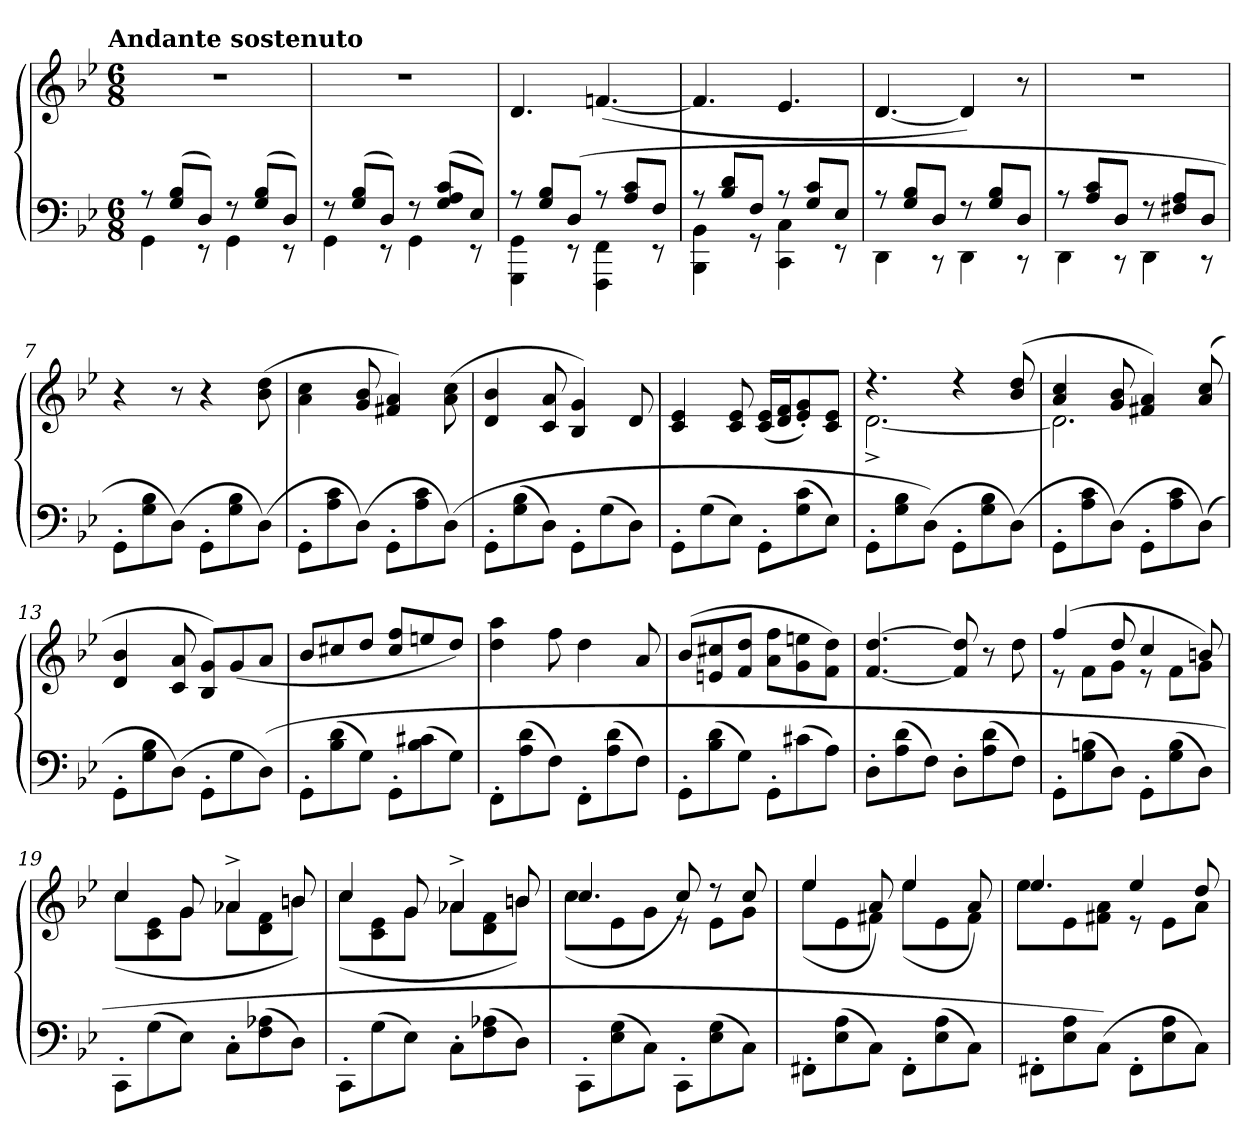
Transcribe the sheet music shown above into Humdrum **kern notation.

**kern	**kern
*part1	*part1
*staff2	*staff1
*clefF4	*clefG2
*k[b-e-]	*k[b-e-]
*g:	*g:
!!LO:TX:omd:t=Andante sostenuto
*M6/8	*M6/8
*MM60	*MM60
=1	=1
*^	*
8r	4GG\	2.r
(8G/ 8B-/L	.	.
8D/J)	8r	.
8r	4GG\	.
(8G/ 8B-/L	.	.
8D/J)	8r	.
=2	=2	=2
8r	4GG\	2.r
(8G/ 8B-/L	.	.
8D/J)	8r	.
8r	4GG\	.
(8G/ 8A/ 8c/L	.	.
8E-/J)	8r	.
=3	=3	=3
8r	4GGG\ 4GG\	4.d/
8G/ 8B-/L	.	.
(8D/J	8r	.
8r	4FFF\ 4FF\	([4.fn/
8A/ 8c/L	.	.
8F/J	8r	.
=4	=4	=4
8r	4BBB-\ 4BB-\	4.f/]
8B-/ 8d/L	.	.
8F/J	8r	.
8r	4CC\ 4C\	4.e-/
8G/ 8c/L	.	.
8E-/J	8r	.
=5	=5	=5
8r	4DD\	[4.d/
8G/ 8B-/L	.	.
8D/J	8r	.
8r	4DD\	4d/])
8G/ 8B-/L	.	.
8D/J	8r	8r
=6	=6	=6
8r	4DD\	2.r
8A/ 8c/L	.	.
8D/J	8r	.
8r	4DD\	.
8F#X/ 8A/L	.	.
8D/J	8r	.
*v	*v	*
=7	=7
8GG'\L	4r
8G\ 8B-\	.
(8D\J)	8r
8GG'\L	4r
8G\ 8B-\	.
(8D\J)	(8b-\ 8dd\
=8	=8
8GG'\L	4a\ 4cc\
8A\ 8c\	.
(8D\J)	8g/ 8b-/
8GG'\L	4f#X/ 4a/)
8A\ 8c\	.
(8D\J)	(8a\ 8cc\
=9	=9
8GG'\L	4d/ 4b-/
(8G\ 8B-\	.
8D\J)	8c/ 8a/
8GG'\L	4B-/ 4g/)
(8G\	.
8D\J)	8d/
=10	=10
8GG'\L	4c/ 4e-/
(8G\	.
8E-\J)	8c/ 8e-/
8GG'\L	(16c/ 16e-/LL
.	16d/ 16f/J
(8G\ 8c\	8e-'/ 8g'/)
8E-\J)	8c/ 8e-/J
=11	=11
*	*^
8GG'\L	4.r	[2.d^\
8G\ 8B-\	.	.
(8D\J)	.	.
8GG'\L	4r	.
8G\ 8B-\	.	.
(8D\J)	(8b-/ 8dd/	.
=12	=12	=12
8GG'\L	4a/ 4cc/	2.d\]
8A\ 8c\	.	.
(8D\J)	8g/ 8b-/	.
8GG'\L	4f#X/ 4a/)	.
8A\ 8c\	.	.
(8D\J)	(8a/ 8cc/	.
*	*v	*v
=13	=13
8GG'\L	4d/ 4b-/
8G\ 8B-\	.
(8D\J)	8c/ 8a/
8GG'\L	8B-/ 8g/L)
8G\	(8g/
(8D\J)	8a/J
=14	=14
8GG'\L	8b-/L
(8B-\ 8d\	8cc#X/
8G\J)	8dd/J
8GG'\L	8cc#/ 8ff/L
(8B-\ 8c#X\	8een/
8G\J)	8dd/J)
=15	=15
8FF'\L	4dd\ 4aa\
(8A\ 8d\	.
8F\J)	8ff\
8FF'\L	4dd\
(8A\ 8d\	.
8F\J)	8a/
=16	=16
8GG'\L	(8b-/L
(8B-\ 8d\	8en/ 8cc#X/
8G\J)	8f/ 8dd/J
8GG'\L	8a\ 8ff\L
(8c#X\	8g\ 8een\
8A\J)	8f\ 8dd\J)
=17	=17
8D'\L	[4.f/ [4.dd/
(8A\ 8d\	.
8F\J)	.
8D'\L	8f]/ 8dd]/
(8A\ 8d\	8r
8F\J)	8dd\
=18	=18
*	*^
8GG'\L	(4ff/	8r
(8G\ 8Bn\	.	8f\L
8D\J)	8dd/	8g\J
8GG'\L	4cc/	8r
(8G\ 8B\	.	8f\L
8D\J)	8bn/)	8g\J
=19	=19	=19
8CC'\L	4cc/	(8cc\L
(8G\	.	8c\ 8e-\
8E-\J)	8g/	8g\J
8C'\L	4a-X^/	8a-X\L
(8F\ 8A-X\	.	8d\ 8f\
8D\J)	8bn/)	8bn\J
=20	=20	=20
8CC'\L	4cc/	(8cc\L
(8G\	.	8c\ 8e-\
8E-\J)	8g/	8g\J
8C'\L	4a-X^/	8a-X\L
(8F\ 8A-X\	.	8d\ 8f\
8D\J)	8bn/	8bn\J)
=21	=21	=21
8CC'\L	4.cc/	(8cc\L
(8E-\ 8G\	.	8e-\
8C\J)	.	8g\J
8CC'\L	8cc/)	8r
(8E-\ 8G\	8r	8e-\L
8C\J)	8cc/	8g\J
=22	=22	=22
8FF#X'\L	4ee-/	(8ee-\L
(8E-\ 8A\	.	8e-\
8C\J)	8a/)	8f#X\J
8FF#'\L	4ee-/	(8ee-\L
(8E-\ 8A\	.	8e-\
8C\J)	8a/)	8f#\J
=23	=23	=23
8FF#X'\L	4.ee-/	8ee-\L
8E-\ 8A\	.	8e-\
(8C\J)	.	8f#X\ 8a\J
8FF#'\L	4ee-/	8r
8E-\ 8A\	.	8e-\L
8C\J)	8dd/	8a\J
*	*v	*v
=	=
*-	*-
